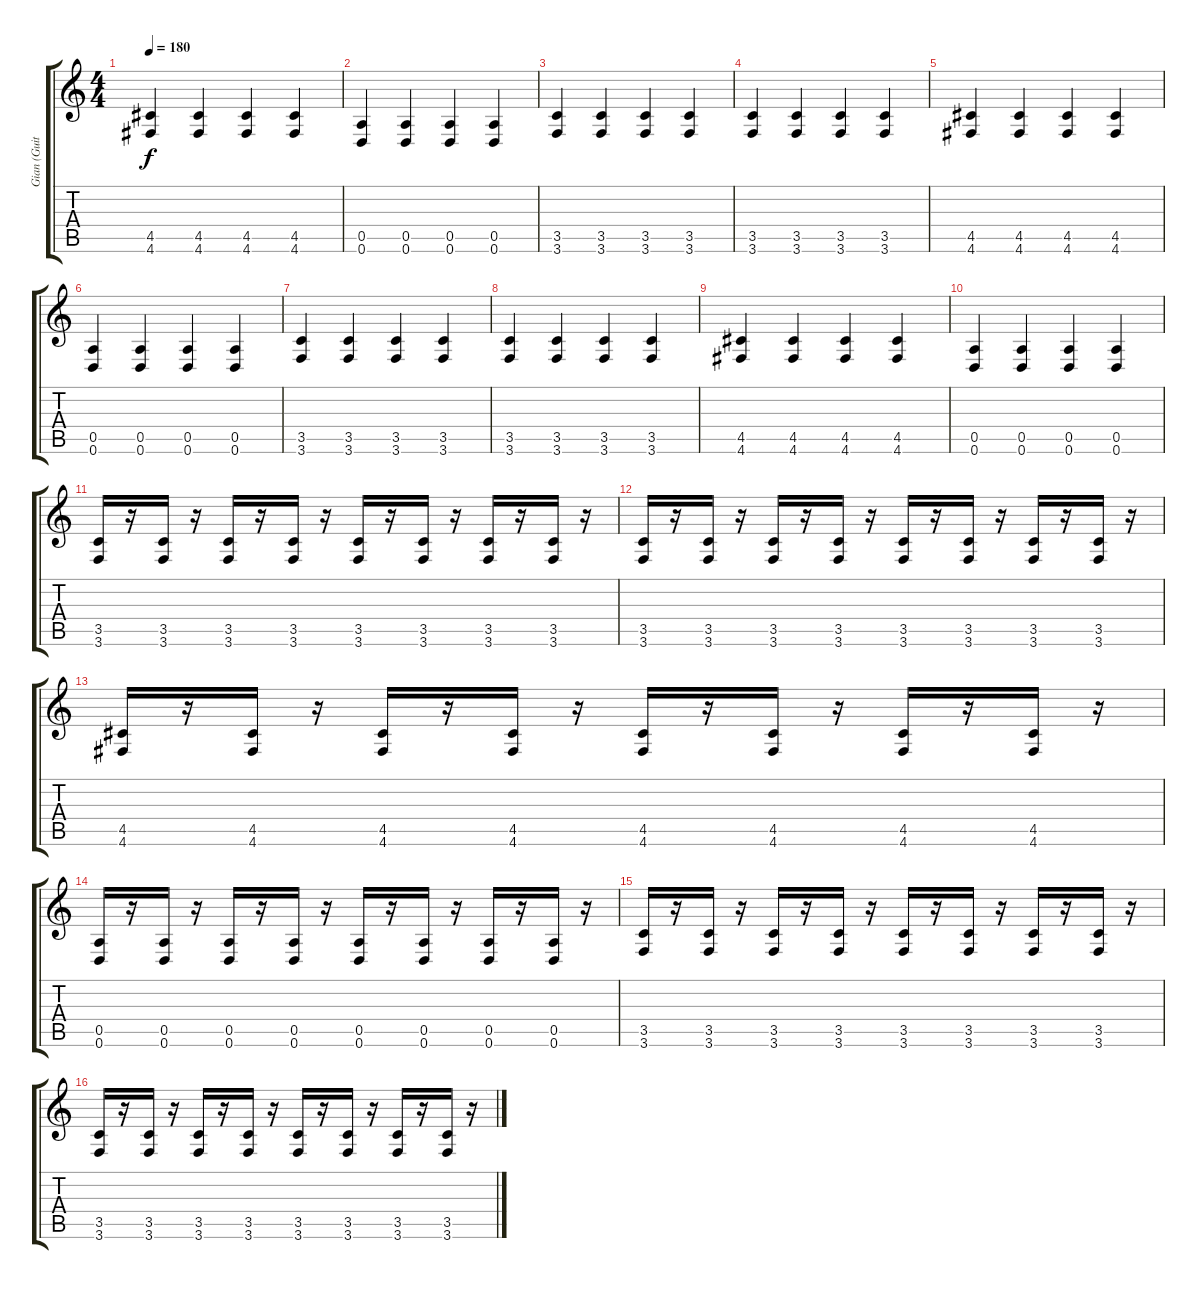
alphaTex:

\track ("Gian (Guitar)" "Gian (Guit") {instrument overdrivenguitar}
\staff {score tabs}
\tuning (E4 B3 G3 D3 A2 D2) {hide}
\ts (4 4)
\tempo 180
\clef g2
\ks c
(4.5 4.6).4{dy f} (4.5 4.6).4 (4.5 4.6).4 (4.5 4.6).4 |
(0.5 0.6).4 (0.5 0.6).4 (0.5 0.6).4 (0.5 0.6).4 |
(3.5 3.6).4 (3.5 3.6).4 (3.5 3.6).4 (3.5 3.6).4 |
(3.5 3.6).4 (3.5 3.6).4 (3.5 3.6).4 (3.5 3.6).4 |
(4.5 4.6).4 (4.5 4.6).4 (4.5 4.6).4 (4.5 4.6).4 |
(0.5 0.6).4 (0.5 0.6).4 (0.5 0.6).4 (0.5 0.6).4 |
(3.5 3.6).4 (3.5 3.6).4 (3.5 3.6).4 (3.5 3.6).4 |
(3.5 3.6).4 (3.5 3.6).4 (3.5 3.6).4 (3.5 3.6).4 |
(4.5 4.6).4 (4.5 4.6).4 (4.5 4.6).4 (4.5 4.6).4 |
(0.5 0.6).4 (0.5 0.6).4 (0.5 0.6).4 (0.5 0.6).4 |
(3.5 3.6).16 r.16 (3.5 3.6).16 r.16 (3.5 3.6).16 r.16 (3.5 3.6).16 r.16 (3.5 3.6).16 r.16 (3.5 3.6).16 r.16 (3.5 3.6).16 r.16 (3.5 3.6).16 r.16 |
(3.5 3.6).16 r.16 (3.5 3.6).16 r.16 (3.5 3.6).16 r.16 (3.5 3.6).16 r.16 (3.5 3.6).16 r.16 (3.5 3.6).16 r.16 (3.5 3.6).16 r.16 (3.5 3.6).16 r.16 |
(4.5 4.6).16 r.16 (4.5 4.6).16 r.16 (4.5 4.6).16 r.16 (4.5 4.6).16 r.16 (4.5 4.6).16 r.16 (4.5 4.6).16 r.16 (4.5 4.6).16 r.16 (4.5 4.6).16 r.16 |
(0.5 0.6).16 r.16 (0.5 0.6).16 r.16 (0.5 0.6).16 r.16 (0.5 0.6).16 r.16 (0.5 0.6).16 r.16 (0.5 0.6).16 r.16 (0.5 0.6).16 r.16 (0.5 0.6).16 r.16 |
(3.5 3.6).16 r.16 (3.5 3.6).16 r.16 (3.5 3.6).16 r.16 (3.5 3.6).16 r.16 (3.5 3.6).16 r.16 (3.5 3.6).16 r.16 (3.5 3.6).16 r.16 (3.5 3.6).16 r.16 |
(3.5 3.6).16 r.16 (3.5 3.6).16 r.16 (3.5 3.6).16 r.16 (3.5 3.6).16 r.16 (3.5 3.6).16 r.16 (3.5 3.6).16 r.16 (3.5 3.6).16 r.16 (3.5 3.6).16 r.16
